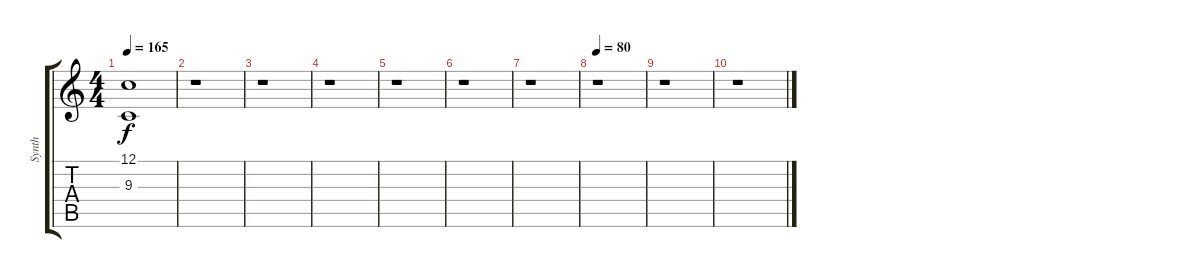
\track ("Synth" "Synth") {instrument stringensemble1}
\staff {score tabs}
\tuning (C4 G3 Eb3 Bb2 F2 C2) {hide}
\ts (4 4)
\tempo 165
\clef g2
\ks c
(12.1 9.3).1{dy f} |
r.1 |
r.1 |
r.1 |
r.1 |
r.1 |
r.1 |
\tempo 80
r.1 |
r.1 |
r.1
